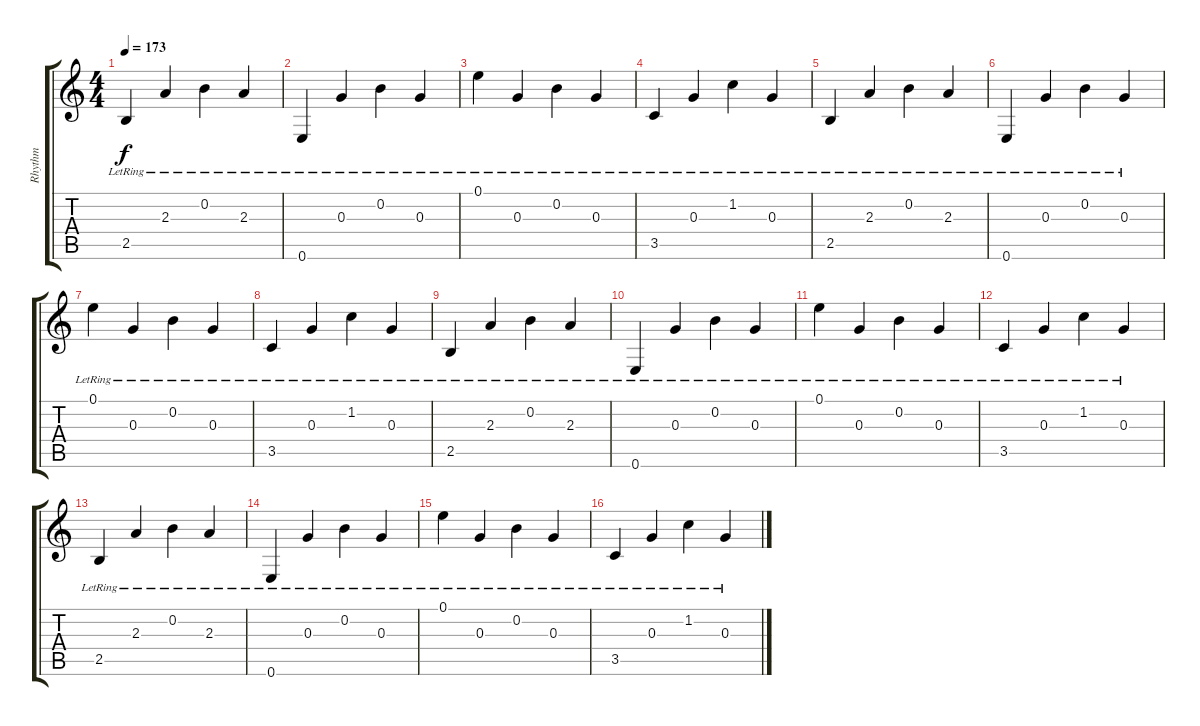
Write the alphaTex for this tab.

\track ("Rhythm" "Rhythm") {instrument acousticguitarsteel}
\staff {score tabs}
\tuning (E4 B3 G3 D3 A2 E2) {hide}
\ts (4 4)
\tempo 173
\clef g2
\ks c
2.5{lr}.4{dy f} 2.3{lr}.4 0.2{lr}.4 2.3{lr}.4 |
0.6{lr}.4 0.3{lr}.4 0.2{lr}.4 0.3{lr}.4 |
0.1{lr}.4 0.3{lr}.4 0.2{lr}.4 0.3{lr}.4 |
3.5{lr}.4 0.3{lr}.4 1.2{lr}.4 0.3{lr}.4 |
2.5{lr}.4 2.3{lr}.4 0.2{lr}.4 2.3{lr}.4 |
0.6{lr}.4 0.3{lr}.4 0.2{lr}.4 0.3{lr}.4 |
0.1{lr}.4 0.3{lr}.4 0.2{lr}.4 0.3{lr}.4 |
3.5{lr}.4 0.3{lr}.4 1.2{lr}.4 0.3{lr}.4 |
2.5{lr}.4 2.3{lr}.4 0.2{lr}.4 2.3{lr}.4 |
0.6{lr}.4 0.3{lr}.4 0.2{lr}.4 0.3{lr}.4 |
0.1{lr}.4 0.3{lr}.4 0.2{lr}.4 0.3{lr}.4 |
3.5{lr}.4 0.3{lr}.4 1.2{lr}.4 0.3{lr}.4 |
2.5{lr}.4 2.3{lr}.4 0.2{lr}.4 2.3{lr}.4 |
0.6{lr}.4 0.3{lr}.4 0.2{lr}.4 0.3{lr}.4 |
0.1{lr}.4 0.3{lr}.4 0.2{lr}.4 0.3{lr}.4 |
3.5{lr}.4 0.3{lr}.4 1.2{lr}.4 0.3{lr}.4
